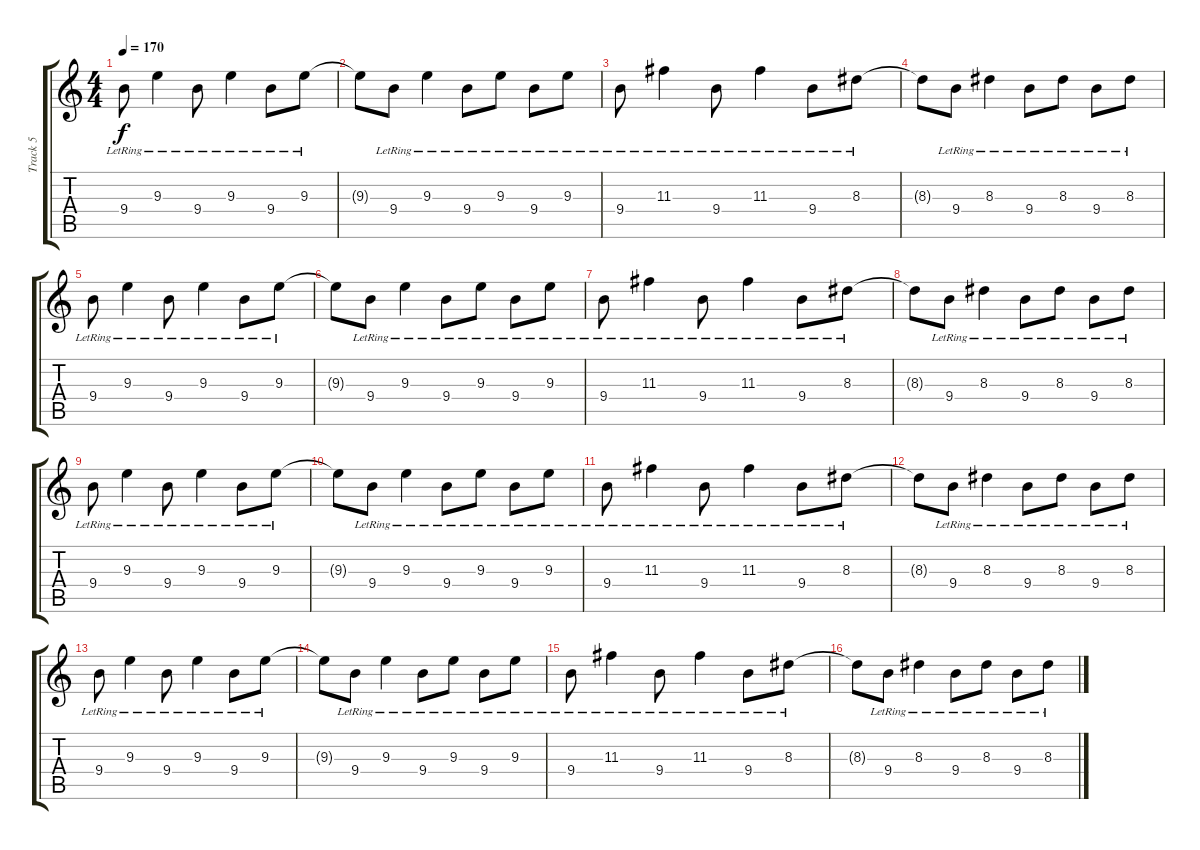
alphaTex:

\track ("Track 5" "Track 5") {instrument acousticguitarsteel}
\staff {score tabs}
\tuning (E4 B3 G3 D3 A2 E2) {hide}
\ts (4 4)
\tempo 170
\clef g2
\ks c
9.4{lr}.8{dy f} 9.3{lr}.4 9.4{lr}.8 9.3{lr}.4 9.4{lr}.8 9.3{lr}.8 |
9.3{t}.8 9.4{lr}.8 9.3{lr}.4 9.4{lr}.8 9.3{lr}.8 9.4{lr}.8 9.3{lr}.8 |
9.4{lr}.8 11.3{lr}.4 9.4{lr}.8 11.3{lr}.4 9.4{lr}.8 8.3{lr}.8 |
8.3{t}.8 9.4{lr}.8 8.3{lr}.4 9.4{lr}.8 8.3{lr}.8 9.4{lr}.8 8.3{lr}.8 |
9.4{lr}.8 9.3{lr}.4 9.4{lr}.8 9.3{lr}.4 9.4{lr}.8 9.3{lr}.8 |
9.3{t}.8 9.4{lr}.8 9.3{lr}.4 9.4{lr}.8 9.3{lr}.8 9.4{lr}.8 9.3{lr}.8 |
9.4{lr}.8 11.3{lr}.4 9.4{lr}.8 11.3{lr}.4 9.4{lr}.8 8.3{lr}.8 |
8.3{t}.8 9.4{lr}.8 8.3{lr}.4 9.4{lr}.8 8.3{lr}.8 9.4{lr}.8 8.3{lr}.8 |
9.4{lr}.8 9.3{lr}.4 9.4{lr}.8 9.3{lr}.4 9.4{lr}.8 9.3{lr}.8 |
9.3{t}.8 9.4{lr}.8 9.3{lr}.4 9.4{lr}.8 9.3{lr}.8 9.4{lr}.8 9.3{lr}.8 |
9.4{lr}.8 11.3{lr}.4 9.4{lr}.8 11.3{lr}.4 9.4{lr}.8 8.3{lr}.8 |
8.3{t}.8 9.4{lr}.8 8.3{lr}.4 9.4{lr}.8 8.3{lr}.8 9.4{lr}.8 8.3{lr}.8 |
9.4{lr}.8 9.3{lr}.4 9.4{lr}.8 9.3{lr}.4 9.4{lr}.8 9.3{lr}.8 |
9.3{t}.8 9.4{lr}.8 9.3{lr}.4 9.4{lr}.8 9.3{lr}.8 9.4{lr}.8 9.3{lr}.8 |
9.4{lr}.8 11.3{lr}.4 9.4{lr}.8 11.3{lr}.4 9.4{lr}.8 8.3{lr}.8 |
8.3{t}.8 9.4{lr}.8 8.3{lr}.4 9.4{lr}.8 8.3{lr}.8 9.4{lr}.8 8.3{lr}.8
